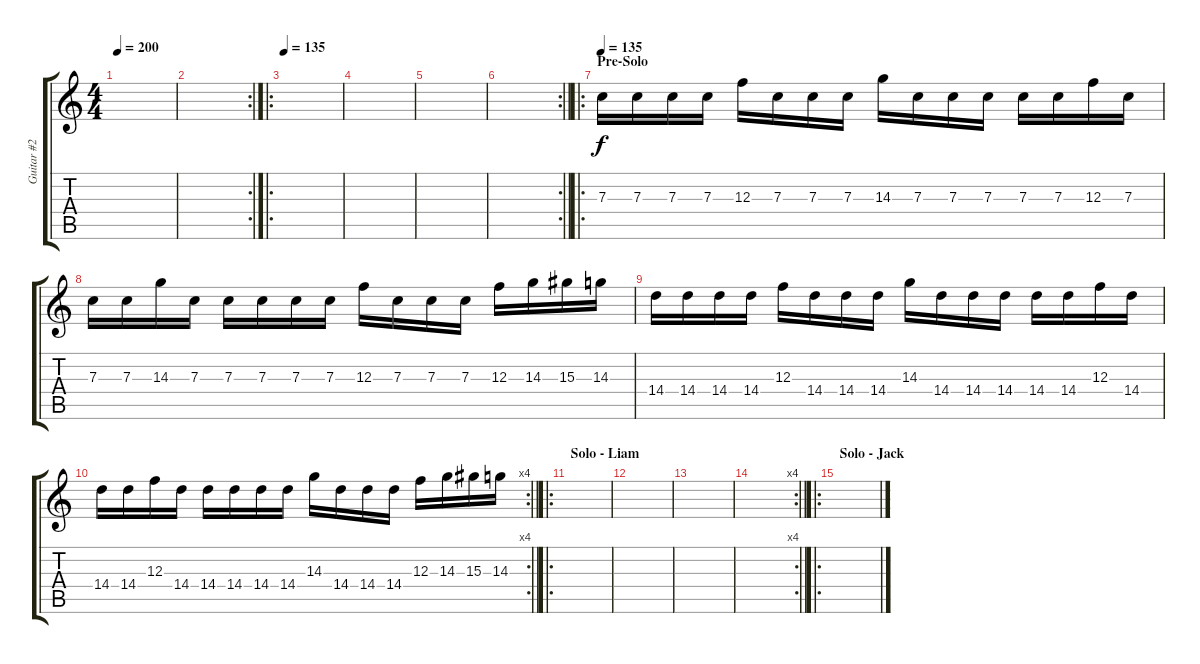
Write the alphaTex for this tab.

\track ("Guitar #2" "Guitar #2") {instrument distortionguitar}
\staff {score tabs}
\tuning (D4 A3 F3 C3 G2 C2) {hide}
\ts (4 4)
\tempo 200
\clef g2
\ks c
|
\rc 2
|
\ro
\tempo 135
|
|
|
\rc 2
\barLineRight lightlight
|
\ro
\section ("" "Pre-Solo")
\tempo 135
7.3.16 7.3.16 7.3.16 7.3.16 12.3.16 7.3.16 7.3.16 7.3.16 14.3.16 7.3.16 7.3.16 7.3.16 7.3.16 7.3.16 12.3.16 7.3.16 |
7.3.16 7.3.16 14.3.16 7.3.16 7.3.16 7.3.16 7.3.16 7.3.16 12.3.16 7.3.16 7.3.16 7.3.16 12.3.16 14.3.16 15.3.16 14.3.16 |
14.4.16 14.4.16 14.4.16 14.4.16 12.3.16 14.4.16 14.4.16 14.4.16 14.3.16 14.4.16 14.4.16 14.4.16 14.4.16 14.4.16 12.3.16 14.4.16 |
\rc 4
\barLineRight lightlight
14.4.16 14.4.16 12.3.16 14.4.16 14.4.16 14.4.16 14.4.16 14.4.16 14.3.16 14.4.16 14.4.16 14.4.16 12.3.16 14.3.16 15.3.16 14.3.16 |
\ro
\section ("" "Solo - Liam")
|
|
|
\rc 4
\barLineRight lightlight
|
\ro
\section ("" "Solo - Jack")
